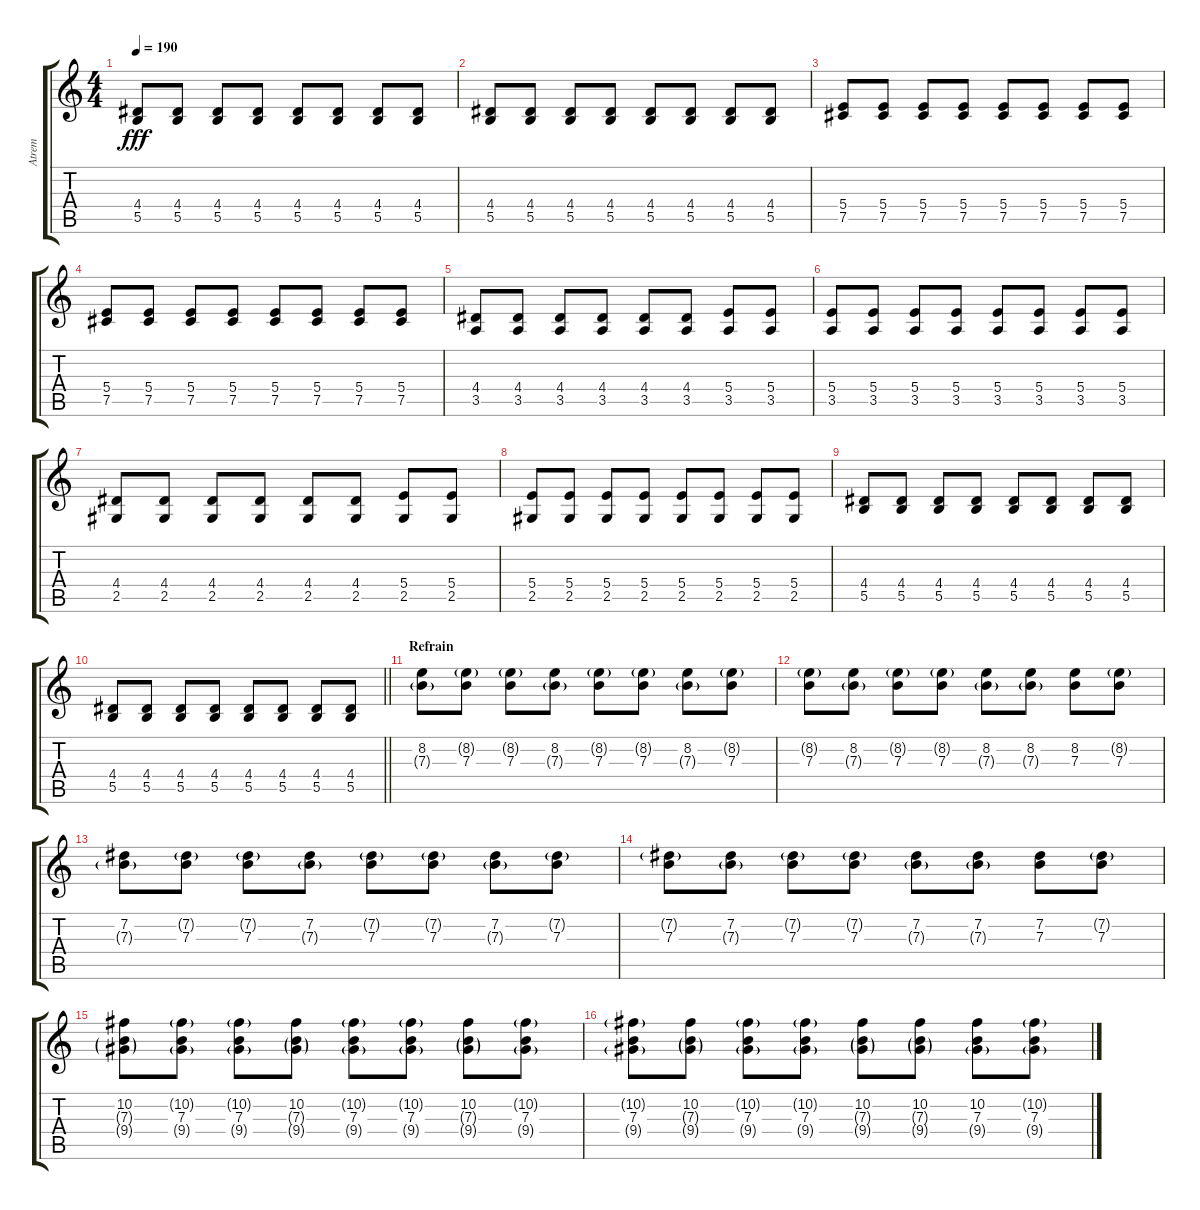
\track ("Atrem" "Atrem") {instrument overdrivenguitar}
\staff {score tabs}
\tuning (Db4 Ab3 E3 B2 Gb2 B1) {hide}
\ts (4 4)
\tempo 190
\clef g2
\ks c
(4.4 5.5).8{dy fff} (4.4 5.5).8 (4.4 5.5).8 (4.4 5.5).8 (4.4 5.5).8 (4.4 5.5).8 (4.4 5.5).8 (4.4 5.5).8 |
(4.4 5.5).8 (4.4 5.5).8 (4.4 5.5).8 (4.4 5.5).8 (4.4 5.5).8 (4.4 5.5).8 (4.4 5.5).8 (4.4 5.5).8 |
(5.4 7.5).8 (5.4 7.5).8 (5.4 7.5).8 (5.4 7.5).8 (5.4 7.5).8 (5.4 7.5).8 (5.4 7.5).8 (5.4 7.5).8 |
(5.4 7.5).8 (5.4 7.5).8 (5.4 7.5).8 (5.4 7.5).8 (5.4 7.5).8 (5.4 7.5).8 (5.4 7.5).8 (5.4 7.5).8 |
(4.4 3.5).8 (4.4 3.5).8 (4.4 3.5).8 (4.4 3.5).8 (4.4 3.5).8 (4.4 3.5).8 (5.4 3.5).8 (5.4 3.5).8 |
(5.4 3.5).8 (5.4 3.5).8 (5.4 3.5).8 (5.4 3.5).8 (5.4 3.5).8 (5.4 3.5).8 (5.4 3.5).8 (5.4 3.5).8 |
(4.4 2.5).8 (4.4 2.5).8 (4.4 2.5).8 (4.4 2.5).8 (4.4 2.5).8 (4.4 2.5).8 (5.4 2.5).8 (5.4 2.5).8 |
(5.4 2.5).8 (5.4 2.5).8 (5.4 2.5).8 (5.4 2.5).8 (5.4 2.5).8 (5.4 2.5).8 (5.4 2.5).8 (5.4 2.5).8 |
(4.4 5.5).8 (4.4 5.5).8 (4.4 5.5).8 (4.4 5.5).8 (4.4 5.5).8 (4.4 5.5).8 (4.4 5.5).8 (4.4 5.5).8 |
\barLineRight lightlight
(4.4 5.5).8 (4.4 5.5).8 (4.4 5.5).8 (4.4 5.5).8 (4.4 5.5).8 (4.4 5.5).8 (4.4 5.5).8 (4.4 5.5).8 |
\section ("" "Refrain ")
(8.2 7.3{g}).8{volume 11} (8.2{g} 7.3).8 (8.2{g} 7.3).8 (8.2 7.3{g}).8 (8.2{g} 7.3).8 (8.2{g} 7.3).8 (8.2 7.3{g}).8 (8.2{g} 7.3).8 |
(8.2{g} 7.3).8 (8.2 7.3{g}).8 (8.2{g} 7.3).8 (8.2{g} 7.3).8 (8.2 7.3{g}).8 (8.2 7.3{g}).8 (8.2 7.3).8 (8.2{g} 7.3).8 |
(7.2 7.3{g}).8 (7.2{g} 7.3).8 (7.2{g} 7.3).8 (7.2 7.3{g}).8 (7.2{g} 7.3).8 (7.2{g} 7.3).8 (7.2 7.3{g}).8 (7.2{g} 7.3).8 |
(7.2{g} 7.3).8 (7.2 7.3{g}).8 (7.2{g} 7.3).8 (7.2{g} 7.3).8 (7.2 7.3{g}).8 (7.2 7.3{g}).8 (7.2 7.3).8 (7.2{g} 7.3).8 |
(10.2 7.3{g} 9.4{g}).8 (10.2{g} 7.3 9.4{g}).8 (10.2{g} 7.3 9.4{g}).8 (10.2 7.3{g} 9.4{g}).8 (10.2{g} 7.3 9.4{g}).8 (10.2{g} 7.3 9.4{g}).8 (10.2 7.3{g} 9.4{g}).8 (10.2{g} 7.3 9.4{g}).8 |
(10.2{g} 7.3 9.4{g}).8 (10.2 7.3{g} 9.4{g}).8 (10.2{g} 7.3 9.4{g}).8 (10.2{g} 7.3 9.4{g}).8 (10.2 7.3{g} 9.4{g}).8 (10.2 7.3{g} 9.4{g}).8 (10.2 7.3 9.4{g}).8 (10.2{g} 7.3 9.4{g}).8
